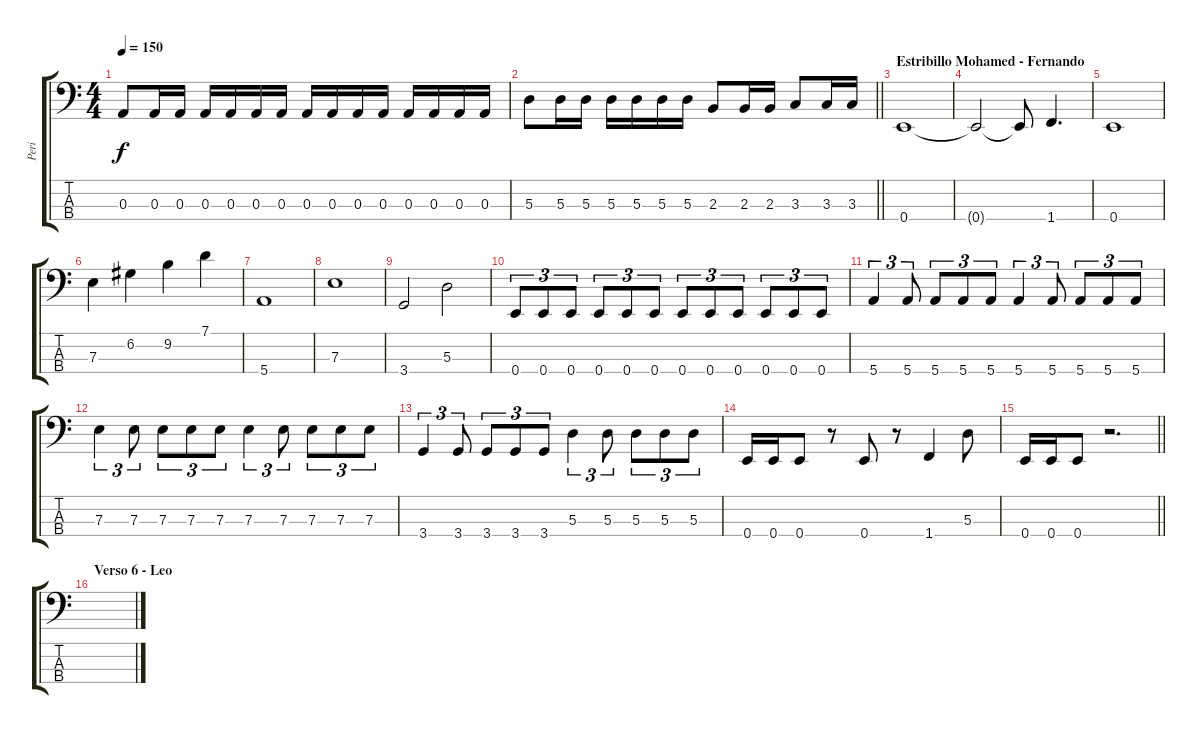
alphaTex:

\track ("Peri" "Peri") {instrument electricbassfinger}
\staff {score tabs}
\tuning (G2 D2 A1 E1) {hide}
\ts (4 4)
\tempo 150
\clef f4
\ks c
0.3.8{dy f} 0.3.16 0.3.16 0.3.16 0.3.16 0.3.16 0.3.16 0.3.16 0.3.16 0.3.16 0.3.16 0.3.16 0.3.16 0.3.16 0.3.16 |
\barLineRight lightlight
5.3.8 5.3.16 5.3.16 5.3.16 5.3.16 5.3.16 5.3.16 2.3.8 2.3.16 2.3.16 3.3.8 3.3.16 3.3.16 |
\section ("" "Estribillo Mohamed - Fernando")
0.4.1 |
0.4{t}.2 0.4{t}.8 1.4.4{d} |
0.4.1 |
7.3.4 6.2.4 9.2.4 7.1.4 |
5.4.1 |
7.3.1 |
3.4.2 5.3.2 |
0.4.8{tu (3 2)} 0.4.8{tu (3 2)} 0.4.8{tu (3 2)} 0.4.8{tu (3 2)} 0.4.8{tu (3 2)} 0.4.8{tu (3 2)} 0.4.8{tu (3 2)} 0.4.8{tu (3 2)} 0.4.8{tu (3 2)} 0.4.8{tu (3 2)} 0.4.8{tu (3 2)} 0.4.8{tu (3 2)} |
5.4.4{tu (3 2)} 5.4.8{tu (3 2)} 5.4.8{tu (3 2)} 5.4.8{tu (3 2)} 5.4.8{tu (3 2)} 5.4.4{tu (3 2)} 5.4.8{tu (3 2)} 5.4.8{tu (3 2)} 5.4.8{tu (3 2)} 5.4.8{tu (3 2)} |
7.3.4{tu (3 2)} 7.3.8{tu (3 2)} 7.3.8{tu (3 2)} 7.3.8{tu (3 2)} 7.3.8{tu (3 2)} 7.3.4{tu (3 2)} 7.3.8{tu (3 2)} 7.3.8{tu (3 2)} 7.3.8{tu (3 2)} 7.3.8{tu (3 2)} |
3.4.4{tu (3 2)} 3.4.8{tu (3 2)} 3.4.8{tu (3 2)} 3.4.8{tu (3 2)} 3.4.8{tu (3 2)} 5.3.4{tu (3 2)} 5.3.8{tu (3 2)} 5.3.8{tu (3 2)} 5.3.8{tu (3 2)} 5.3.8{tu (3 2)} |
0.4.16 0.4.16 0.4.8 r.8 0.4.8 r.8 1.4.4 5.3.8 |
\barLineRight lightlight
0.4.16 0.4.16 0.4.8 r.2{d} |
\section ("" "Verso 6 - Leo")
